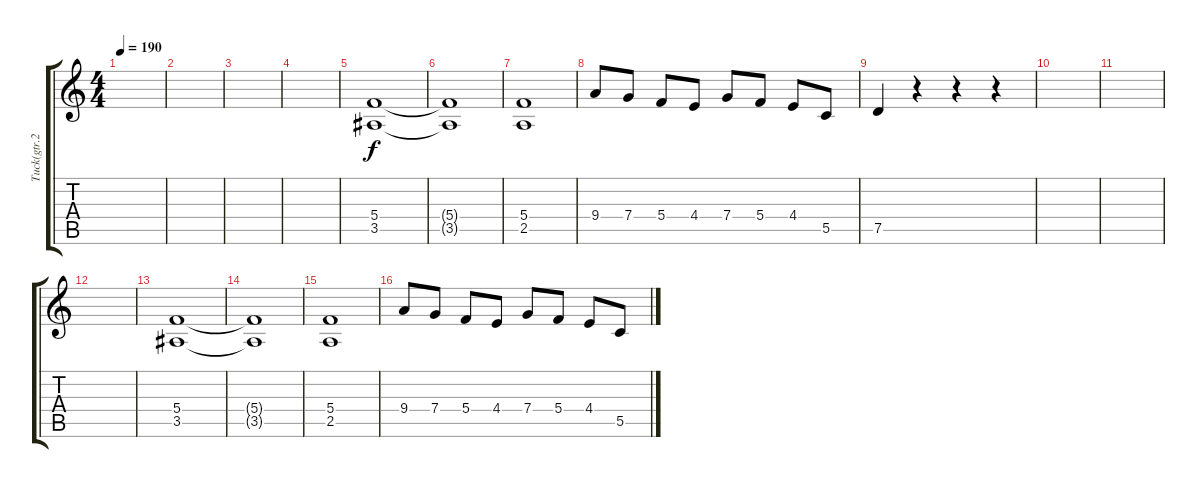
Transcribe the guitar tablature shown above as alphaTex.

\track ("Tuck(gtr.2)" "Tuck(gtr.2") {instrument distortionguitar}
\staff {score tabs}
\tuning (D4 A3 F3 C3 G2 C2) {hide}
\ts (4 4)
\tempo 190
\clef g2
\ks c
|
|
|
|
(5.4 3.5).1 |
(5.4{t} 3.5{t}).1 |
(5.4 2.5).1 |
9.4.8 7.4.8 5.4.8 4.4.8 7.4.8 5.4.8 4.4.8 5.5.8 |
7.5.4 r.4 r.4 r.4 |
|
|
|
(5.4 3.5).1 |
(5.4{t} 3.5{t}).1 |
(5.4 2.5).1 |
9.4.8 7.4.8 5.4.8 4.4.8 7.4.8 5.4.8 4.4.8 5.5.8
